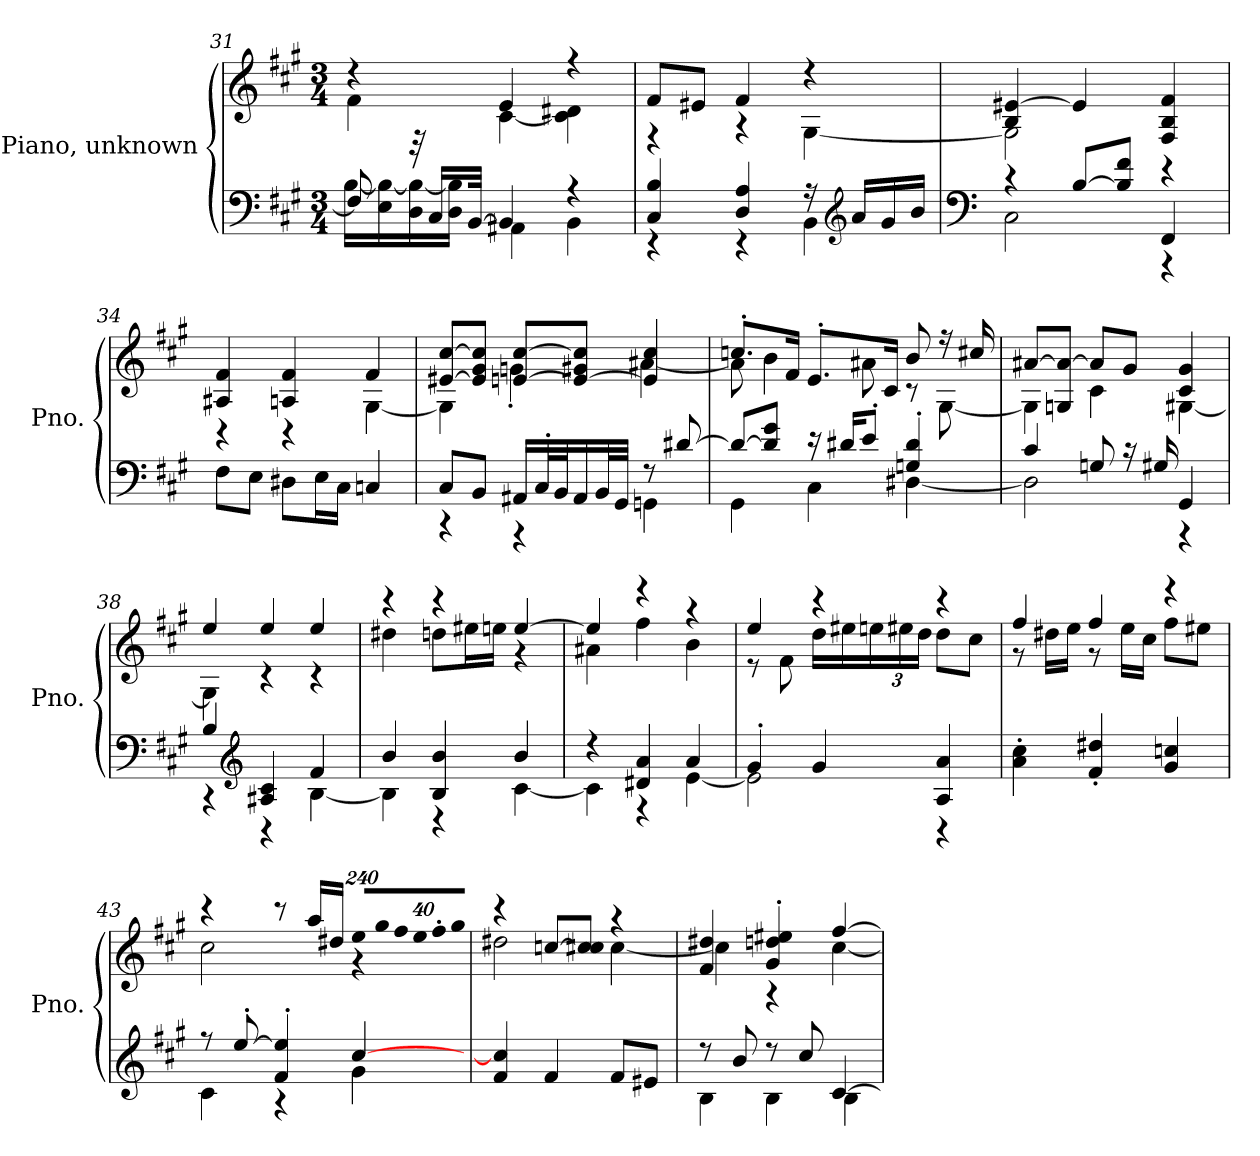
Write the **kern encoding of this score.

**kern	**kern
*part1	*part1
*staff2	*staff1
*I"Piano, unknown	*
*I'Pno.	*
*clefF4	*clefG2
*k[f#c#g#]	*k[f#c#g#]
*M3/4	*M3/4
=31	=31
*^	*^
8F#/]	[16B\LL	4r	4f#\
.	16E\ 16B\_	.	.
32r	16D\ 16B\_	.	.
16C#/LL	.	.	.
.	16D\ 16B\]JJ	.	.
[32BB/JJk	.	.	.
4BB/]	4AA#X\	4e/	[4c#\
4r	4BB\	4r	4c#\] 4d#X\
=32	=32	=32	=32
4C#/ 4B/	4r	8f#/L	4r
.	.	8e#X/J	.
4D/ 4A/	4r	4f#/	4r
16r	4BB\	4r	[4G#\
*clefG2	*	*	*
16a/LL	.	.	.
16g#/	.	.	.
16b/JJ	.	.	.
!!LO:LB:g=z	!!
=33	=33	=33	=33
*clefF4	*	*	*
4r	2C#\	4B/ [4e#X/	2G#\]
[8B/L	.	4e#/]	.
8B/] 8f#/J	.	.	.
4FF#/	4r	4F#/ 4B/ 4f#/	4r
*v	*v	*	*
=34	=34	=34
8F#\L	4A#X/ 4f#/	4r
8E\J	.	.
8D#X\L	4An/ 4f#/	4r
16E\L	.	.
16C#\JJ	.	.
4Cn/	4f#/	[4G#\
=35	=35	=35
*^	*	*
8C#/L	4r	[8e#X/ [8cc#/L	4G#\]
8BB/J	.	8e#/] 8g#/ 8cc#/]J	.
16AA#X/LL	4r	[8en/ [8cc#/L	4gn'\
32C#'/L	.	.	.
32BB/J	.	.	.
16AA#/	.	8e/_ 8g#X/ 8cc#/]J	.
32BB/L	.	.	.
32GG#/JJJ	.	.	.
8r	4GGn\	4e/] 4cc#/	[4a#X\
[8d#X/	.	.	.
!!LO:LB:g=z	!!
=36	=36	=36	=36
8d#/L_	4GG#\	8.ccn'/L	8a#\]
8d#/] 8g#/J	.	.	4b\
.	.	16f#/Jk	.
16r	4C#\	8.e'/L	.
16d#X/KL	.	.	.
8e'/J	.	.	8a#X\
.	.	16c#/Jk	.
4Gn/' 4d#/'	[4D#X\	8b/	8r
.	.	16r	[8G#\
.	.	16cc#X/	.
=37	=37	=37	=37
4c#/	2D#\]	[8a#X/L	4G#\]
.	.	8Gn/ 8a#/_J	.
8Gn/	.	8a#/L]	4c#\
16r	.	8g#/J	.
16G#X/	.	.	.
4GG#/	4r	4c#/ 4g#/	[4G#X\
=38	=38	=38	=38
4B/	4r	4ee/	4G#\]
*clefG2	*	*	*
4A#X/ 4c#/	4r	4ee/	4r
4f#/	[4B\	4ee/	4r
=39	=39	=39	=39
4b/	4B\]	4r	4dd#X\
4B/ 4b/	4r	4r	8ddn\L
.	.	.	16ee#X\L
.	.	.	16een\JJ
4b/	[4c#\	[4ee/	4r
!!LO:LB:g=z	!!
=40	=40	=40	=40
4r	4c#\]	4ee/]	4a#X\
4d#X/ 4a/	4r	4r	4ff#\
4a/	[4e\	4r	4b\
=41	=41	=41	=41
4g#'/	2e\]	4ee/	8r
.	.	.	8f#\
4g#/	.	4r	16dd\LL
.	.	.	16ee#X\
*	*	*	*Xbrackettup
.	.	.	24een\
.	.	.	24ee#X\
.	.	.	24dd\JJ
4A/ 4a/	4r	4r	8dd\L
.	.	.	8cc#\J
*v	*v	*	*
=42	=42	=42
4a\' 4cc#\'	4ff#/	8r
.	.	16dd#X\LL
.	.	16ee\JJ
4f#/' 4dd#X/'	4ff#/	8r
.	.	16ee\LL
.	.	16cc#\JJ
4g#/ 4ccn/	4r	8ff#\L
.	.	8ee#X\J
=43	=43	=43
*^	*	*
8r	4c#\	4r	2cc#\
[8ee'/	.	.	.
4f#/' 4ee/]'	4r	8r	.
.	.	16aa/LL	.
.	.	16dd#X/JJ	.
!	!	!LO:N:vis=16	!
[4cc#/	4g#\	1920%137ee/LL	4r
!	!	!LO:N:vis=32	!
.	.	640%23gg#/L	.
!	!	!LO:N:vis=32	!
.	.	640%23ff#/	.
!	!	!LO:N:vis=32	!
.	.	640%23ee/	.
!	!	!LO:N:vis=32	!
.	.	640%23ff#'/	.
!	!	!LO:N:vis=32	!
.	.	640%23gg#/JJJ	.
960ryy	960ryy	.	960ryy
*v	*v	*	*
!!LO:PB:g=z	!!
=44	=44	=44
4f#/ 4cc#/]	4r	2dd#X\
4f#/	[8ccn/L	.
.	8cc/] 8cc#X/J	.
8f#/L	4r	[4cc#\
8e#X/J	.	.
=45	=45	=45
*^	*	*
8r	4B\	4f#/ 4dd#X/	4cc#\]
8b/	.	.	.
8r	4B\	4g#/' 4ddn/' 4ee#X/'	4r
8cc#/	.	.	.
[4c#/	4B\	[4ff#/	[4cc#\
*v	*v	*	*
*	*v	*v
=	=
*-	*-
